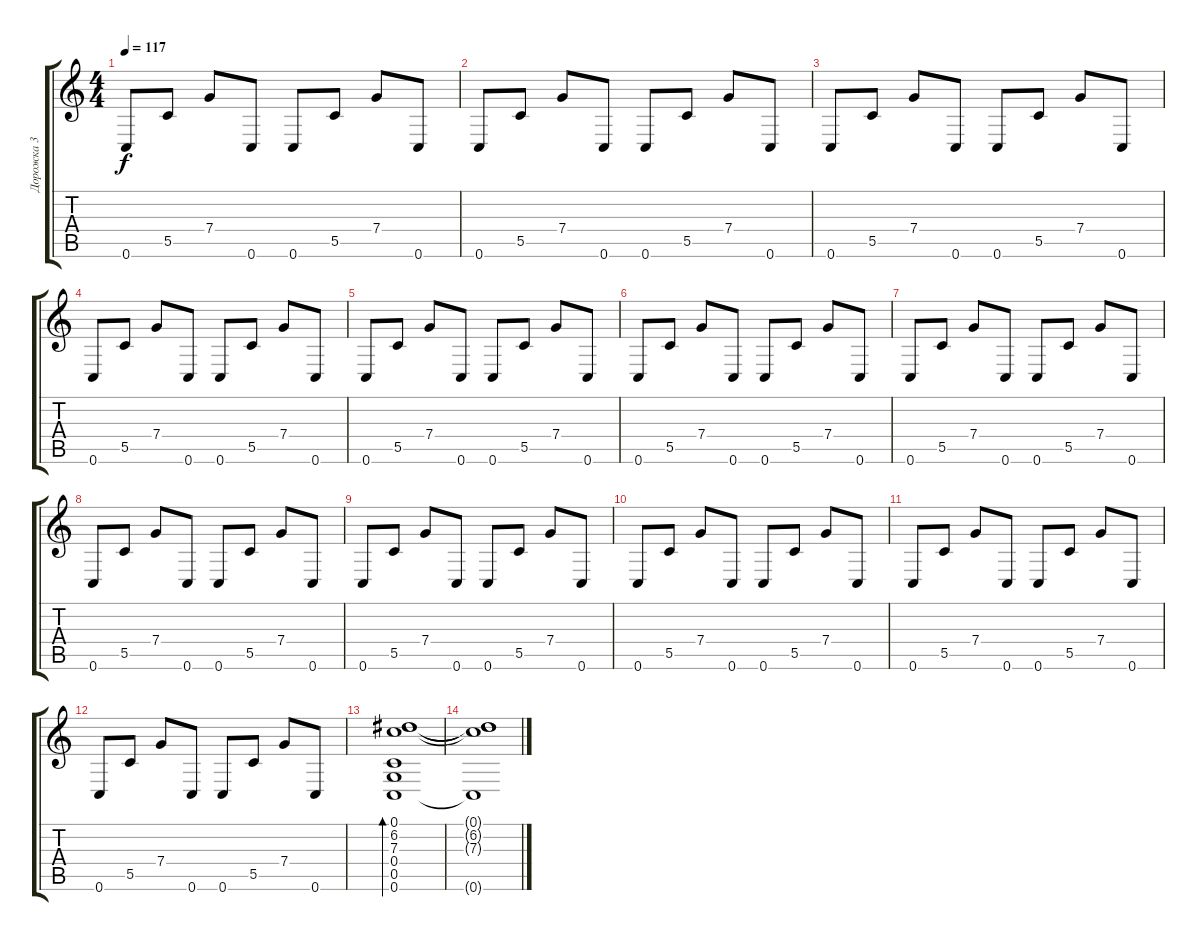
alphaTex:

\track ("Дорожка 3" "Дорожка 3") {instrument electricguitarclean}
\staff {score tabs}
\tuning (D4 A3 F3 C3 G2 C2) {hide}
\ts (4 4)
\tempo 117
\clef g2
\ks c
0.6.8{dy f} 5.5.8 7.4.8 0.6.8 0.6.8 5.5.8 7.4.8 0.6.8 |
0.6.8 5.5.8 7.4.8 0.6.8 0.6.8 5.5.8 7.4.8 0.6.8 |
0.6.8 5.5.8 7.4.8 0.6.8 0.6.8 5.5.8 7.4.8 0.6.8 |
0.6.8 5.5.8 7.4.8 0.6.8 0.6.8 5.5.8 7.4.8 0.6.8 |
0.6.8 5.5.8 7.4.8 0.6.8 0.6.8 5.5.8 7.4.8 0.6.8 |
0.6.8 5.5.8 7.4.8 0.6.8 0.6.8 5.5.8 7.4.8 0.6.8 |
0.6.8 5.5.8 7.4.8 0.6.8 0.6.8 5.5.8 7.4.8 0.6.8 |
0.6.8 5.5.8 7.4.8 0.6.8 0.6.8 5.5.8 7.4.8 0.6.8 |
0.6.8 5.5.8 7.4.8 0.6.8 0.6.8 5.5.8 7.4.8 0.6.8 |
0.6.8 5.5.8 7.4.8 0.6.8 0.6.8 5.5.8 7.4.8 0.6.8 |
0.6.8 5.5.8 7.4.8 0.6.8 0.6.8 5.5.8 7.4.8 0.6.8 |
0.6.8 5.5.8 7.4.8 0.6.8 0.6.8 5.5.8 7.4.8 0.6.8 |
(0.1 6.2 7.3 0.4 0.5 0.6).1{bd 30 volume 13} |
(0.1{t} 6.2{t} 7.3{t} 0.6{t}).1
